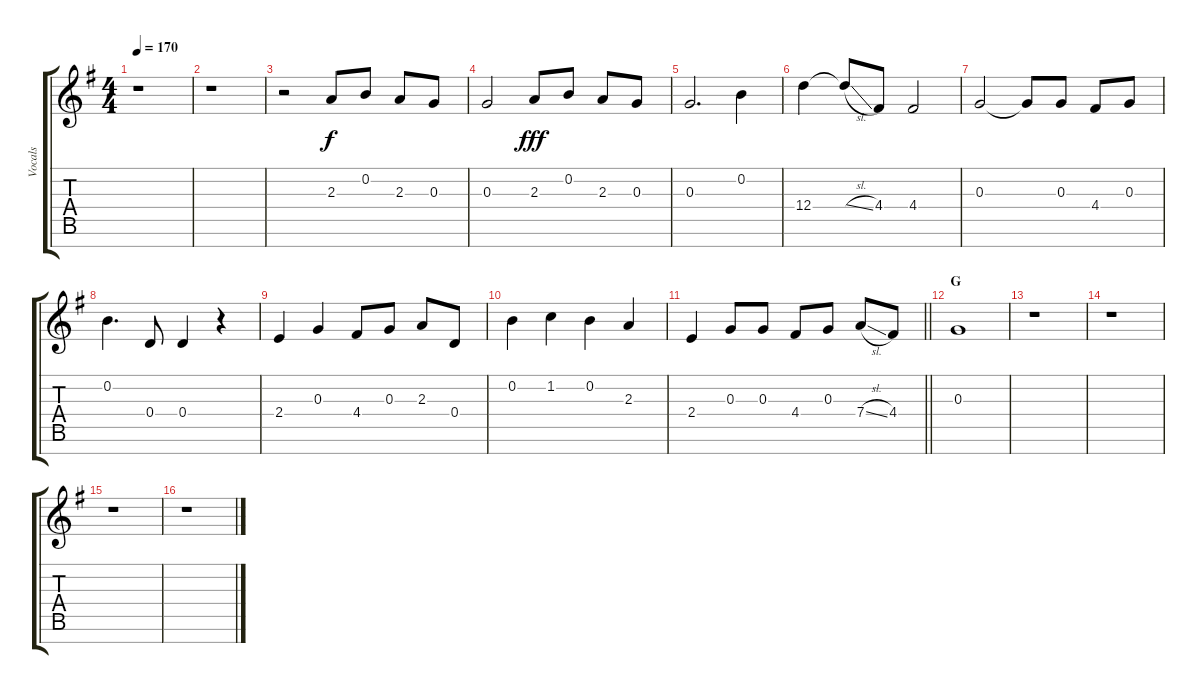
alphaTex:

\track ("Vocals" "Vocals") {instrument voiceoohs}
\staff {score tabs}
\tuning (E5 B4 G4 D4 A3 E3 B2) {hide}
\ts (4 4)
\tempo 170
\clef g2
\ks g
r.1{dy fff} |
r.1 |
r.2 2.3.8{dy f} 0.2.8 2.3.8 0.3.8 |
0.3.2 2.3.8{dy fff} 0.2.8 2.3.8 0.3.8 |
0.3.2{d} 0.2.4 |
12.4.4 12.4{sl t}.8 4.4.8 4.4.2 |
0.3.2 0.3{t}.8 0.3.8 4.4.8 0.3.8 |
0.2.4{d} 0.4.8 0.4.4 r.4 |
2.4.4 0.3.4 4.4.8 0.3.8 2.3.8 0.4.8 |
0.2.4 1.2.4 0.2.4 2.3.4 |
\barLineRight lightlight
2.4.4 0.3.8 0.3.8 4.4.8 0.3.8 7.4{sl}.8 4.4.8 |
\section ("" "G")
0.3.1 |
r.1 |
r.1 |
r.1 |
r.1
